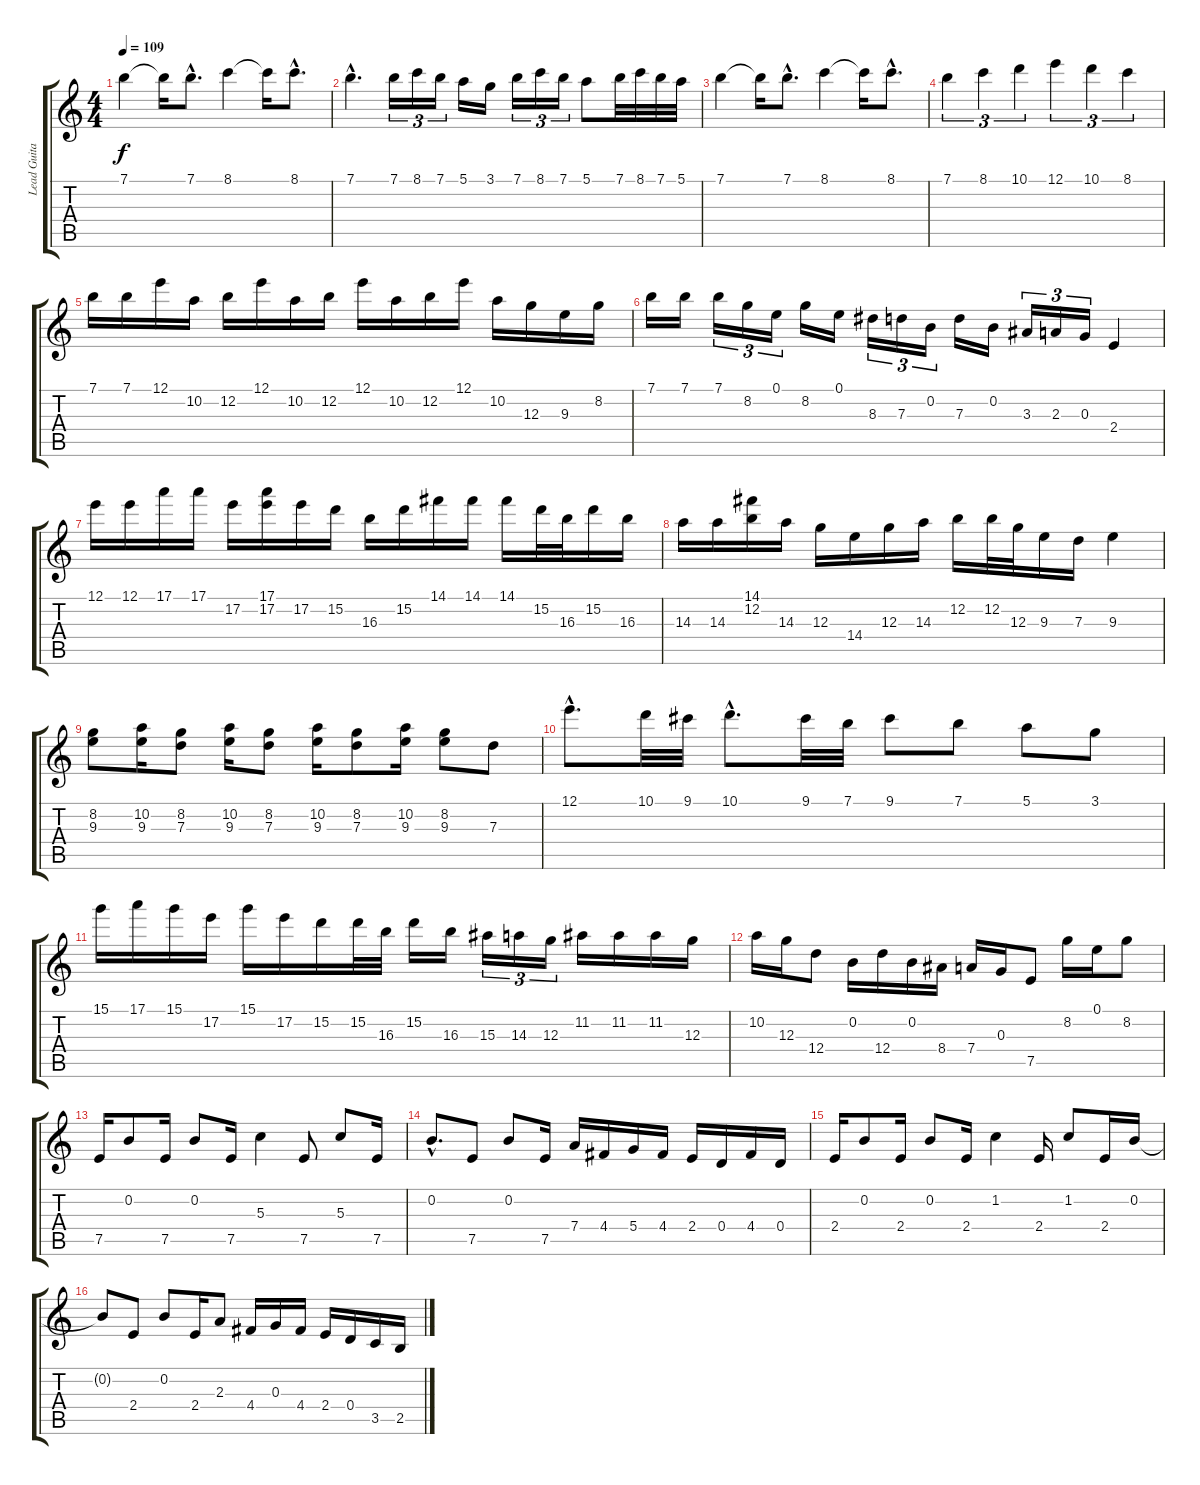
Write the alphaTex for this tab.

\track ("Lead Guitar" "Lead Guita") {instrument overdrivenguitar}
\staff {score tabs}
\tuning (E4 B3 G3 D3 A2 E2) {hide}
\ts (4 4)
\tempo 109
\clef g2
\ks c
7.1.4{dy f} 7.1{t}.16 7.1{hac}.8{d} 8.1.4 8.1{t}.16 8.1{hac}.8{d} |
7.1{hac}.4{d} 7.1.16{tu (3 2)} 8.1.16{tu (3 2)} 7.1.16{tu (3 2)} 5.1.16 3.1.16 7.1.16{tu (3 2)} 8.1.16{tu (3 2)} 7.1.16{tu (3 2)} 5.1.8 7.1.32 8.1.32 7.1.32 5.1.32 |
7.1.4 7.1{t}.16 7.1{hac}.8{d} 8.1.4 8.1{t}.16 8.1{hac}.8{d} |
7.1.4{tu (3 2)} 8.1.4{tu (3 2)} 10.1.4{tu (3 2)} 12.1.4{tu (3 2)} 10.1.4{tu (3 2)} 8.1.4{tu (3 2)} |
7.1.16 7.1.16 12.1.16 10.2.16 12.2.16 12.1.16 10.2.16 12.2.16 12.1.16 10.2.16 12.2.16 12.1.16 10.2.16 12.3.16 9.3.16 8.2.16 |
7.1.16 7.1.16 7.1.16{tu (3 2)} 8.2.16{tu (3 2)} 0.1.16{tu (3 2)} 8.2.16 0.1.16 8.3.16{tu (3 2)} 7.3.16{tu (3 2)} 0.2.16{tu (3 2)} 7.3.16 0.2.16 3.3.16{tu (3 2)} 2.3.16{tu (3 2)} 0.3.16{tu (3 2)} 2.4.4 |
12.1.16 12.1.16 17.1.16 17.1.16 17.2.16 (17.1 17.2).16 17.2.16 15.2.16 16.3.16 15.2.16 14.1.16 14.1.16 14.1.16 15.2.32 16.3.32 15.2.16 16.3.16 |
14.3.16 14.3.16 (14.1 12.2).16 14.3.16 12.3.16 14.4.16 12.3.16 14.3.16 12.2.16 12.2.32 12.3.32 9.3.16 7.3.16 9.3.4 |
(8.2 9.3).8 (10.2 9.3).16 (8.2 7.3).8 (10.2 9.3).16 (8.2 7.3).8 (10.2 9.3).16 (8.2 7.3).8 (10.2 9.3).16 (8.2 9.3).8 7.3.8 |
12.1{hac}.8{d} 10.1.32 9.1.32 10.1{hac}.8{d} 9.1.32 7.1.32 9.1.8 7.1.8 5.1.8 3.1.8 |
15.1.16 17.1.16 15.1.16 17.2.16 15.1.16 17.2.16 15.2.16 15.2.32 16.3.32 15.2.16 16.3.16 15.3.16{tu (3 2)} 14.3.16{tu (3 2)} 12.3.16{tu (3 2)} 11.2.16 11.2.16 11.2.16 12.3.16 |
10.2.16 12.3.16 12.4.8 0.2.16 12.4.16 0.2.16 8.4.16 7.4.16 0.3.16 7.5.8 8.2.16 0.1.16 8.2.8 |
7.5.16 0.2.8 7.5.16 0.2.8 7.5.16 5.3.4 7.5.8 5.3.8 7.5.16 |
0.2{hac}.8{d} 7.5.8 0.2.8 7.5.16 7.4.16 4.4.16 5.4.16 4.4.16 2.4.16 0.4.16 4.4.16 0.4.16 |
2.4.16 0.2.8 2.4.16 0.2.8 2.4.16 1.2.4 2.4.16 1.2.8 2.4.16 0.2.16 |
0.2{t}.8 2.4.8 0.2.8 2.4.16 2.3.8 4.4.16 0.3.16 4.4.16 2.4.16 0.4.16 3.5.16 2.5.16
